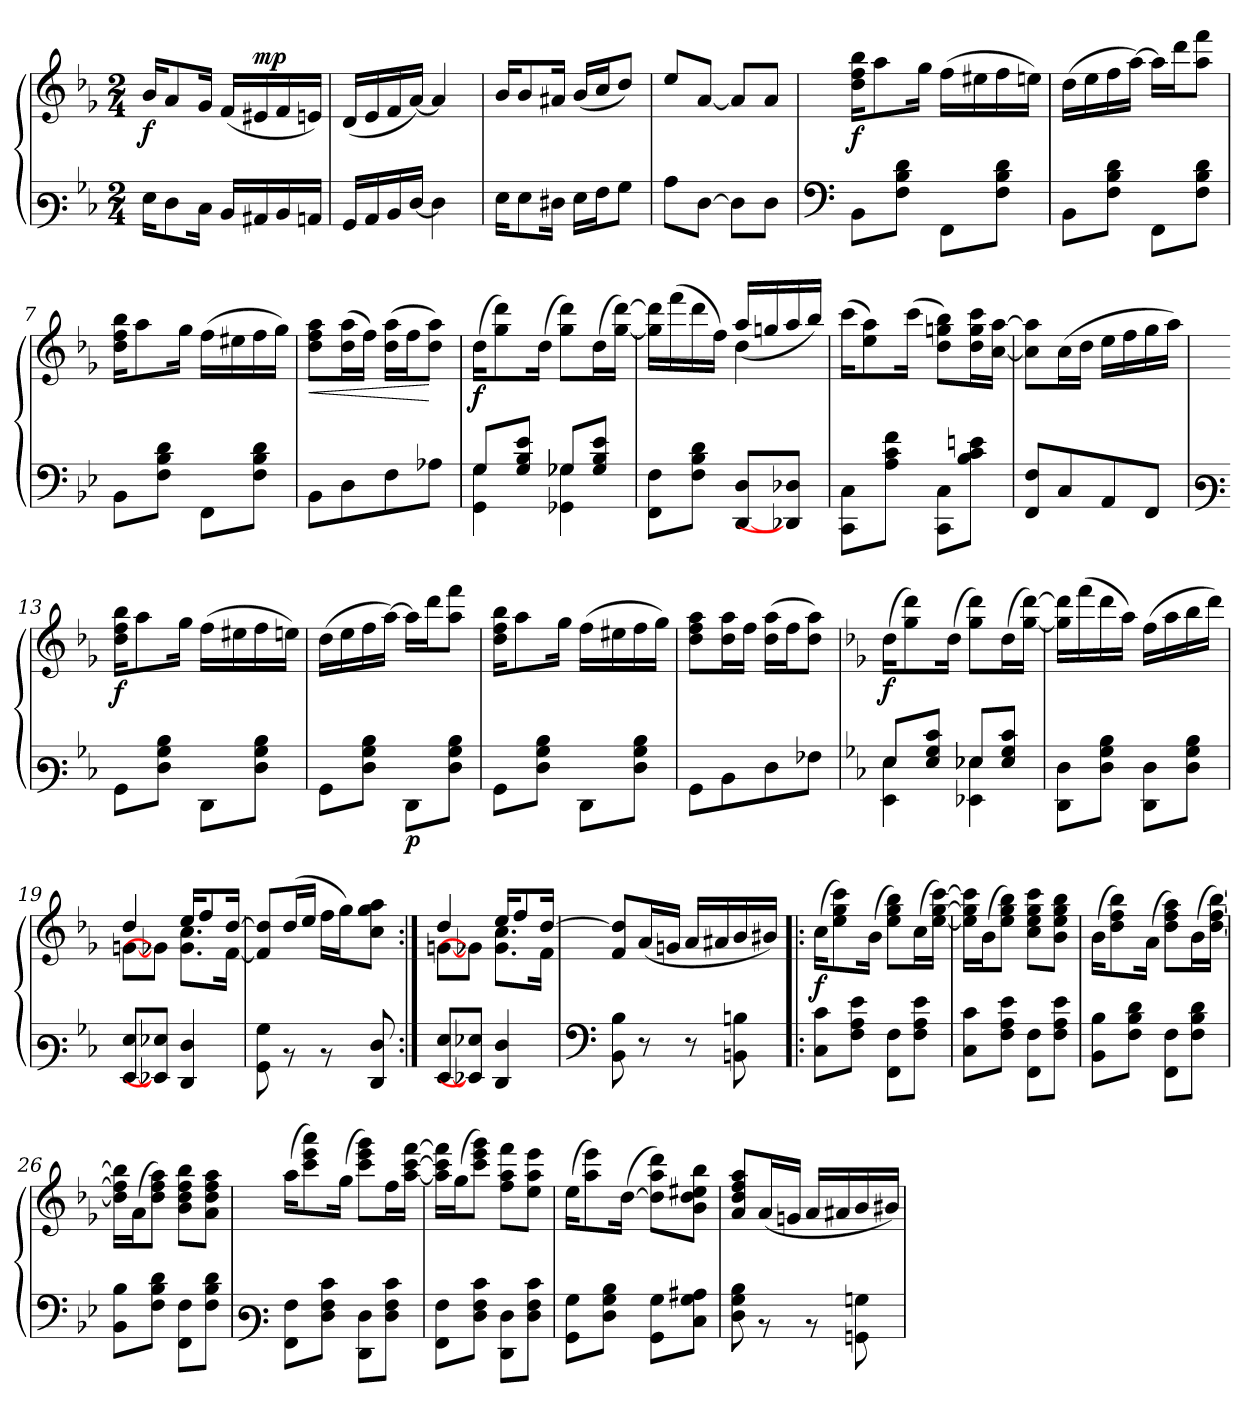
**kern	**kern	**dynam
*part1	*part1	*part1
*staff2	*staff1	*staff1/2
*clefF3	*clefG3	*
*k[b-e-]	*k[b-e-]	*
*M2/4	*M2/4	*
=1	=1	=1
!	!	!LO:DY:b
16G\KL	16g/KL	f
8F\	8f/	.
16E-\Jk	16e-/Jk	.
16D/LL	(<16d/LL	.
!	!	!LO:DY:a
16C#X/	16c#X/	mp
16D/	16d/	.
16Cn/JJ	16cn/JJ)	.
=2	=2	=2
16BB-/LL	(<16B-/LL	.
16C/	16c/	.
16D/	16d/	.
[>16F/JJ	[<16f/JJ)	.
4F\]	4f/]	.
=3	=3	=3
16G\KL	16g/KL	.
8G\	8g/	.
16F#X\Jk	16f#X/Jk	.
16G\LL	(<16g/LL	.
16A\J	16a/J	.
8B-\J	8b-/J)	.
=4	=4	=4
8c\L	8cc/L	.
[>8F\J	[<8f/J	.
8F\L]	8f/L]	.
8F\J	8f/J	.
!!LO:LB:g=z
=5	=5	=5
*clefF4	*	*
!	!	!LO:DY:b
8BB-\L	16b-\ 16dd\ 16gg\KL	f
.	8ff\	.
8F\ 8B-\ 8d\J	.	.
.	16ee-\Jk	.
8FF\L	(>16dd\LL	.
.	16cc#X\	.
8F\ 8B-\ 8d\J	16dd\	.
.	16ccn\JJ)	.
=6	=6	=6
8BB-\L	(>16b-\LL	.
.	16cc\	.
8F\ 8B-\ 8d\J	16dd\	.
.	[>16ff\JJ)	.
8FF\L	16ff\LL]	.
.	16bb-\J	.
8F\ 8B-\ 8d\J	8ff\ 8ddd\J	.
=7	=7	=7
8BB-\L	16b-\ 16dd\ 16gg\KL	.
.	8ff\	.
8F\ 8B-\ 8d\J	.	.
.	16ee-\Jk	.
8FF\L	(>16dd\LL	.
.	16cc#X\	.
8F\ 8B-\ 8d\J	16dd\	.
.	16ee-\JJ)	.
=8	=8	=8
!	!	!LO:HP:b
8BB-\L	8b-\ 8dd\ 8ff\L	<
8D\	(>16b-\ 16ff\L	.
.	16dd\JJ)	.
8F\	(>16b-\ 16ff\LL	.
.	16dd\J	.
8A-X\J	8b-\ 8ff\J)	[
!!LO:LB:g=z
=9	=9	=9
*^	*	*
!	!	!	!LO:DY:b
8G/L	4GG\ 4G\	(>16b-\KL	f
.	.	8ee-\ 8bb-\)	.
8G/ 8B-/ 8e-/J	.	.	.
.	.	(>16b-\Jk	.
8G-X/L	4GG-X\ 4G-X\	8ee-\ 8bb-\L)	.
8G-/ 8B-/ 8e-/J	.	(>16b-\L	.
.	.	[<16ee-\ [>16bb-\JJ)	.
*v	*v	*	*
=10	=10	=10
*	*^	*
8FF\ 8F\L	16ee-\] 16bb-\]LL	4ryy	.
.	(>16ddd\	.	.
8F\ 8B-\ 8d\J	16bb-\	.	.
.	16dd\JJ)	.	.
[<8DD/ 8D/L	4b-\	(>16ff/LL	.
.	.	16een/	.
8DD-X/] 8D-X/J	.	16ff/	.
.	.	16gg/JJ)	.
*	*v	*v	*
=11	=11	=11
8CC\ 8C\L	(>16aa\KL	.
.	8cc\ 8ff\)	.
8A\ 8c\ 8f\J	.	.
.	(>16aa\Jk	.
8CC\ 8C\L	8b-\ 8een\ 8gg\L)	.
8B-\ 8c\ 8en\J	16b-\ 16ee\ 16aa\L	.
.	[<16a\ [>16ff\JJ	.
=12	=12	=12
8FF/ 8F/L	8a\] 8ff\]L	.
8C/	(>16a\L	.
.	16b-\JJ	.
8AA/	16cc\LL	.
.	16dd\	.
8FF/J	16ee-\	.
.	16ff\JJ)	.
!!LO:LB:g=z
=13	=13	=13
*clefF3	*	*
!	!	!LO:DY:b
8BB-\L	16b-\ 16dd\ 16gg\KL	f
.	8ff\	.
8F\ 8B-\ 8d\J	.	.
.	16ee-\Jk	.
8FF\L	(>16dd\LL	.
.	16cc#X\	.
8F\ 8B-\ 8d\J	16dd\	.
.	16ccn\JJ)	.
=14	=14	=14
8BB-\L	(>16b-\LL	.
.	16cc\	.
8F\ 8B-\ 8d\J	16dd\	.
.	[>16ff\JJ)	.
!	!	!LO:DY:b=2
8FF\L	16ff\LL]	p
.	16bb-\J	.
8F\ 8B-\ 8d\J	8ff\ 8ddd\J	.
=15	=15	=15
8BB-\L	16b-\ 16dd\ 16gg\KL	.
.	8ff\	.
8F\ 8B-\ 8d\J	.	.
.	16ee-\Jk	.
8FF\L	(>16dd\LL	.
.	16cc#X\	.
8F\ 8B-\ 8d\J	16dd\	.
.	16ee-\JJ)	.
=16	=16	=16
8BB-\L	8b-\ 8dd\ 8ff\L	.
8D\	16b-\ 16ff\L	.
.	16dd\JJ	.
8F\	(>16b-\ 16ff\LL	.
.	16dd\J	.
8A-X\J	8b-\ 8ff\J)	.
!!LO:PB:g=z
=17	=17	=17
*k[b-e-]	*k[b-e-]	*
*^	*	*
!	!	!	!LO:DY:b
8G/L	4GG\ 4G\	(>16b-\KL	f
.	.	8ee-\ 8bb-\)	.
8G/ 8B-/ 8e-/J	.	.	.
.	.	(>16b-\Jk	.
8G-X/L	4GG-X\ 4G-X\	8ee-\ 8bb-\L)	.
8G-/ 8B-/ 8e-/J	.	(>16b-\L	.
.	.	[<16ee-\ [>16bb-\JJ)	.
*v	*v	*	*
=18	=18	=18
8FF\ 8F\L	16ee-\] 16bb-\]LL	.
.	(>16ddd\	.
8F\ 8B-\ 8d\J	16bb-\	.
.	16ff\JJ)	.
8FF\ 8F\L	(>16dd\LL	.
.	16ff\	.
8F\ 8B-\ 8d\J	16gg\	.
.	16bb-\JJ)	.
=19	=19	=19
*	*^	*
[<8GG/ 8G/L	4b-/	[<8en\L	.
8GG-X/] 8G-X/J	.	8e-X\J]	.
4FF/ 4F/	16cc/KL	8.e-\ 8.a\L	.
.	8dd/	.	.
.	[>16b-/Jk	[<16d\Jk	.
*	*v	*v	*
=20	=20	=20
8BB-\ 8B-\	8d/] 8b-/]L	.
8rD	(>16b-/L	.
.	16cc/JJ	.
8rD	16dd\LL	.
.	16ee-\J)	.
8FF/ 8F/	8a\ 8ee-\ 8ff\J	.
=21:|!	=21:|!	=21:|!
*	*^	*
[<8GG/ 8G/L	4b-/	[<8en\L	.
8GG-X/] 8G-X/J	.	8e-X\J]	.
4FF/ 4F/	16cc/KL	8.e-\ 8.a\L	.
.	8dd/	.	.
.	[>16b-/Jk	16d\Jk	.
*	*v	*v	*
!!LO:LB:g=z
=22	=22	=22
*clefF4	*	*
8BB-\ 8B-\	(<8d/ 8b-/]L	.
8r	(>16f/L	.
.	16en/JJ	.
8r	16f/LL	.
.	16f#X/	.
8BBn\ 8Bn\	16g/	.
.	16g#X/JJ)	.
=23!|:	=23!|:	=23!|:
!	!	!LO:DY:b
8C\ 8c\L	(>16a\KL	f
.	8cc\ 8ee-\ 8aa\)	.
8F\ 8A\ 8e-\J	.	.
.	(>16g\Jk	.
8FF\ 8F\L	8cc\ 8ee-\ 8gg\L)	.
8F\ 8A\ 8e-\J	(>16a\L	.
.	[<16cc\ [>16ee-\ [>16aa\JJ)	.
=24	=24	=24
8C\ 8c\L	16cc\] 16ee-\] 16aa\]LL	.
.	(>16g\J	.
8F\ 8A\ 8e-\J	8cc\ 8ee-\ 8gg\J)	.
8FF\ 8F\L	8a\ 8cc\ 8ee-\ 8aa\L	.
8F\ 8A\ 8e-\J	8g\ 8cc\ 8ee-\ 8gg\J	.
=25	=25	=25
8BB-\ 8B-\L	(>16g\KL	.
.	8b-\ 8dd\ 8gg\)	.
8F\ 8B-\ 8d\J	.	.
.	(>16f\Jk	.
8FF\ 8F\L	8b-\ 8dd\ 8ff\L)	.
8F\ 8B-\ 8d\J	(>16g\L	.
.	[<16b-\ [>16dd\ [>16gg\JJ)	.
=26	=26	=26
8BB-\ 8B-\L	16b-\] 16dd\] 16gg\]LL	.
.	(>16f\J	.
8F\ 8B-\ 8d\J	8b-\ 8dd\ 8ff\J)	.
8FF\ 8F\L	8g\ 8b-\ 8dd\ 8gg\L	.
8F\ 8B-\ 8d\J	8f\ 8b-\ 8dd\ 8ff\J	.
!!LO:LB:g=z
=27	=27	=27
*clefF3	*	*
8AA\ 8A\L	(>16ff\KL	.
.	8aa\ 8ccc\ 8fff\)	.
8F\ 8A\ 8e-\J	.	.
.	(>16ee-\Jk	.
8FF\ 8F\L	8aa\ 8ccc\ 8eee-\L)	.
8F\ 8A\ 8e-\J	16dd\L	.
.	[<16ff\ [>16aa\ [>16ddd\JJ	.
=28	=28	=28
8AA\ 8A\L	16ff\] 16aa\] 16ddd\]LL	.
.	(>16ee-\J	.
8F\ 8A\ 8e-\J	8aa\ 8ccc\ 8eee-\J)	.
8FF\ 8F\L	8dd\ 8ff\ 8ddd\L	.
8F\ 8A\ 8e-\J	8cc\ 8ff\ 8ccc\J	.
=29	=29	=29
8BB-\ 8B-\L	(>16cc\KL	.
.	8ff\ 8ccc\)	.
8F\ 8B-\ 8d\J	.	.
.	(>[>16b-\Jk	.
8BB-\ 8B-\L	8b-\] 8ff\ 8bb-\L)	.
8E-\ 8B-\ 8c#X\J	8g\ 8b-\ 8cc#X\ 8gg\J	.
=30	=30	=30
8F\ 8B-\ 8d\	8f/ 8b-/ 8dd/ 8ff/L	.
8rD	(<16f/L	.
.	16en/JJ	.
8rD	16f/LL	.
.	16f#X/	.
8BBn\ 8Bn\	16g/	.
.	16g#X/JJ)	.
=	=	=
*-	*-	*-
